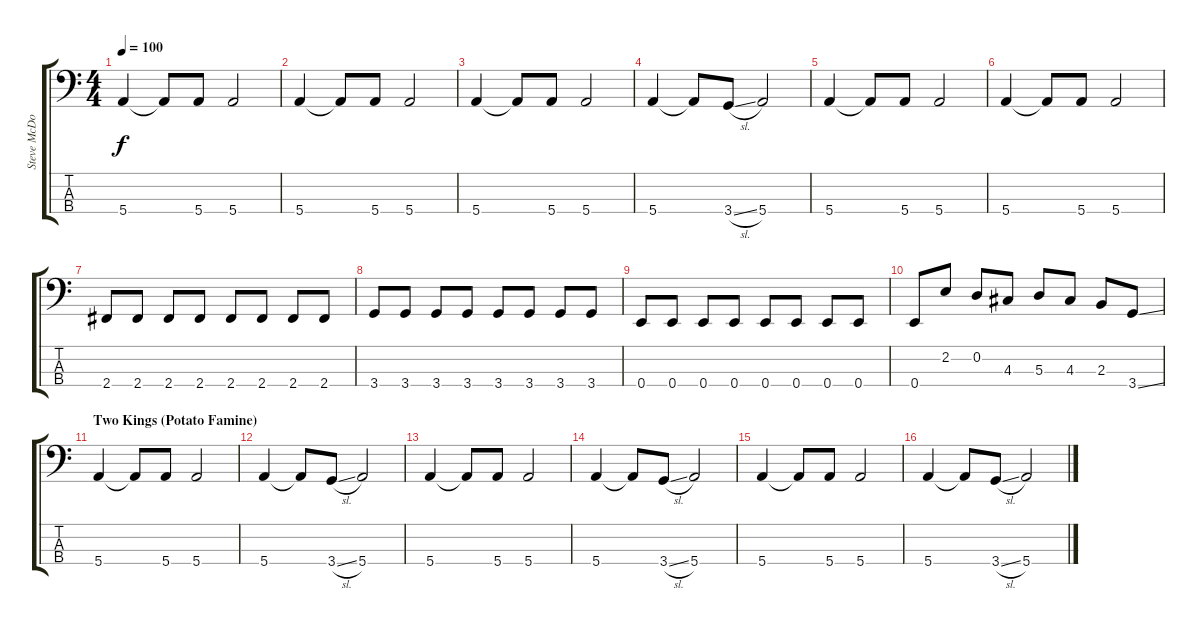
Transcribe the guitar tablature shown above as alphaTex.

\track ("Steve McDonald (Bass)" "Steve McDo") {instrument electricbasspick}
\staff {score tabs}
\tuning (G2 D2 A1 E1) {hide}
\ts (4 4)
\tempo 100
\clef f4
\ks c
5.4.4{dy f} 5.4{t}.8 5.4.8 5.4.2 |
5.4.4 5.4{t}.8 5.4.8 5.4.2 |
5.4.4 5.4{t}.8 5.4.8 5.4.2 |
5.4.4 5.4{t}.8 3.4{sl}.8 5.4.2 |
5.4.4 5.4{t}.8 5.4.8 5.4.2 |
5.4.4 5.4{t}.8 5.4.8 5.4.2 |
2.4.8 2.4.8 2.4.8 2.4.8 2.4.8 2.4.8 2.4.8 2.4.8 |
3.4.8 3.4.8 3.4.8 3.4.8 3.4.8 3.4.8 3.4.8 3.4.8 |
0.4.8 0.4.8 0.4.8 0.4.8 0.4.8 0.4.8 0.4.8 0.4.8 |
0.4.8 2.2.8 0.2.8 4.3.8 5.3.8 4.3.8 2.3.8 3.4{ss}.8 |
\section ("" "Two Kings (Potato Famine)")
5.4.4 5.4{t}.8 5.4.8 5.4.2 |
5.4.4 5.4{t}.8 3.4{sl}.8 5.4.2 |
5.4.4 5.4{t}.8 5.4.8 5.4.2 |
5.4.4 5.4{t}.8 3.4{sl}.8 5.4.2 |
5.4.4 5.4{t}.8 5.4.8 5.4.2 |
5.4.4 5.4{t}.8 3.4{sl}.8 5.4.2
